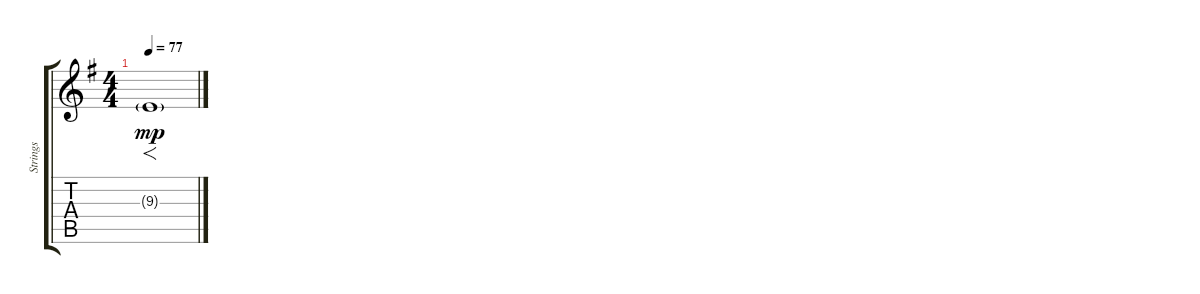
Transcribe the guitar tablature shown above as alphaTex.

\track ("Strings" "Strings") {instrument tremolostrings}
\staff {score tabs}
\tuning (E4 B3 G3 D3 A2 E2) {hide}
\ts (4 4)
\tempo 77
\clef g2
\ks eminor
9.3{g}.1{f dy mp}
